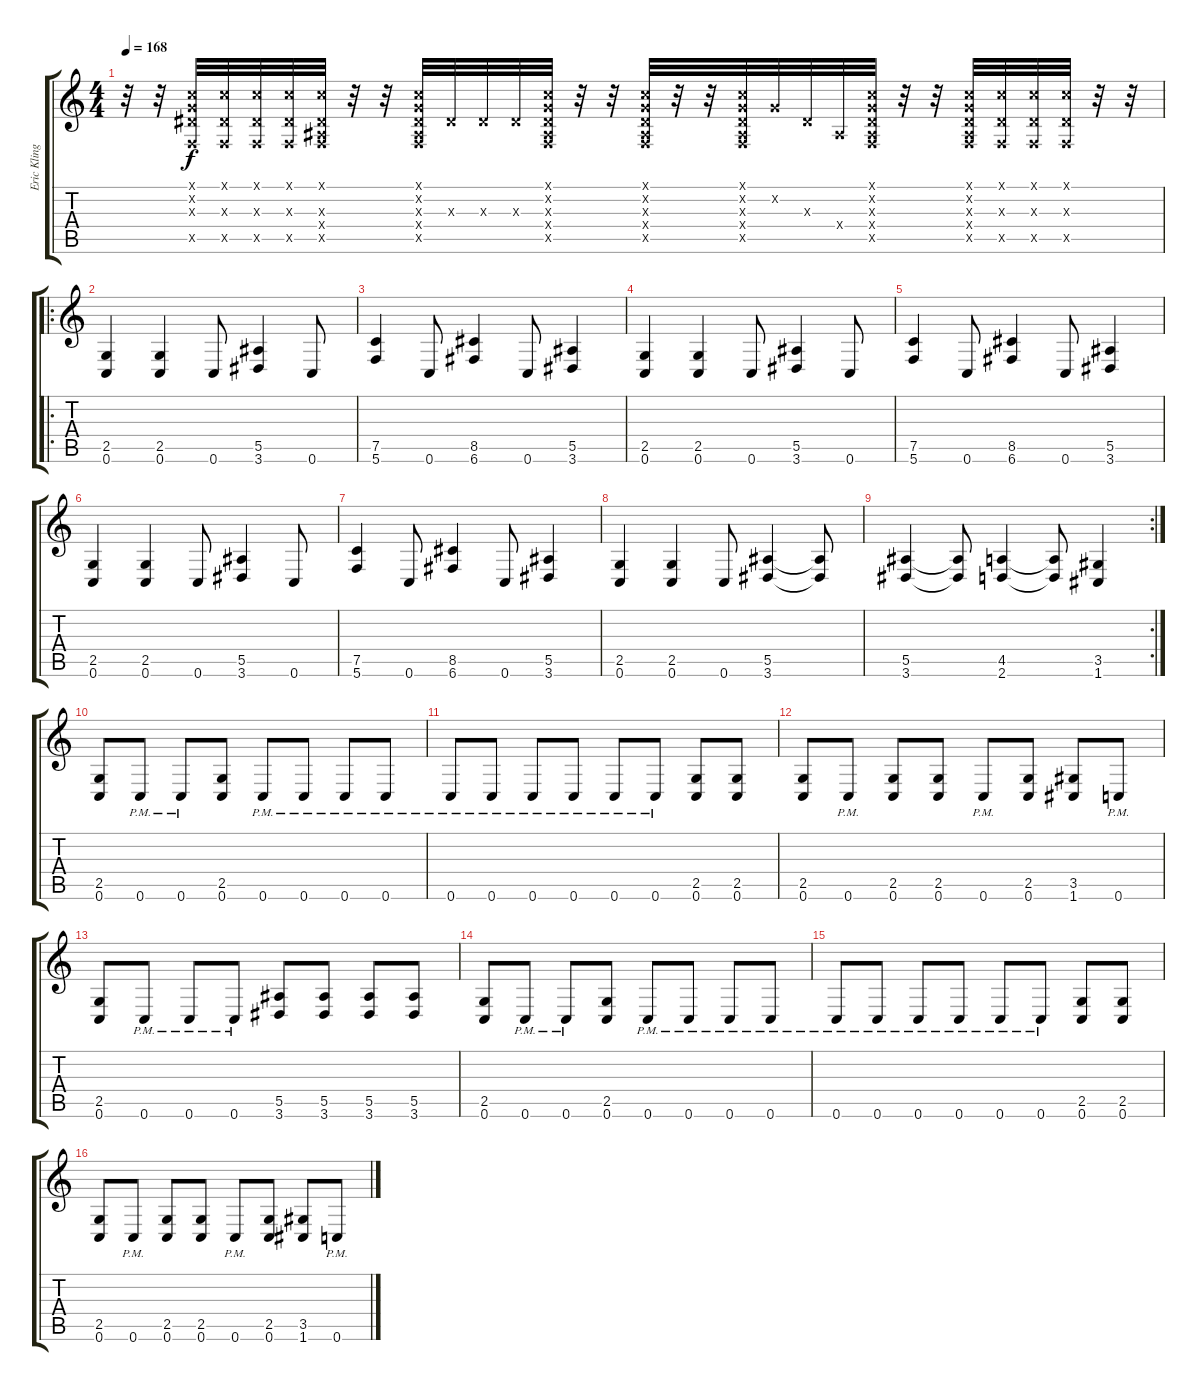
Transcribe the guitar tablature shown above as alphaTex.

\track ("Eric Klinger" "Eric Kling") {instrument distortionguitar}
\staff {score tabs}
\tuning (C4 G3 Eb3 Bb2 F2 C2) {hide}
\ts (4 4)
\tempo 168
\clef g2
\ks c
r.32{dy f volume 0 instrument distortionguitar} r.32 (0.1{x} 0.2{x} 0.3{x} 0.5{x}).32 (0.1{x} 0.3{x} 0.5{x}).32 (0.1{x} 0.3{x} 0.5{x}).32 (0.1{x} 0.3{x} 0.5{x}).32 (0.1{x} 0.3{x} 0.4{x} 0.5{x}).32 r.32 r.32 (0.1{x} 0.2{x} 0.3{x} 0.4{x} 0.5{x}).32 0.3{x}.32 0.3{x}.32 0.3{x}.32 (0.1{x} 0.2{x} 0.3{x} 0.4{x} 0.5{x}).32 r.32 r.32 (0.1{x} 0.2{x} 0.3{x} 0.4{x} 0.5{x}).32 r.32 r.32 (0.1{x} 0.2{x} 0.3{x} 0.4{x} 0.5{x}).32 0.2{x}.32 0.3{x}.32 0.4{x}.32 (0.1{x} 0.2{x} 0.3{x} 0.4{x} 0.5{x}).32 r.32 r.32 (0.1{x} 0.2{x} 0.3{x} 0.4{x} 0.5{x}).32 (0.1{x} 0.3{x} 0.5{x}).32 (0.1{x} 0.3{x} 0.5{x}).32 (0.1{x} 0.3{x} 0.5{x}).32 r.32 r.32 |
\ro
(2.5 0.6).4{volume 13} (2.5 0.6).4 0.6.8 (5.5 3.6).4 0.6.8 |
(7.5 5.6).4 0.6.8 (8.5 6.6).4 0.6.8 (5.5 3.6).4 |
(2.5 0.6).4 (2.5 0.6).4 0.6.8 (5.5 3.6).4 0.6.8 |
(7.5 5.6).4 0.6.8 (8.5 6.6).4 0.6.8 (5.5 3.6).4 |
(2.5 0.6).4 (2.5 0.6).4 0.6.8 (5.5 3.6).4 0.6.8 |
(7.5 5.6).4 0.6.8 (8.5 6.6).4 0.6.8 (5.5 3.6).4 |
(2.5 0.6).4 (2.5 0.6).4 0.6.8 (5.5 3.6).4 (5.5{t} 3.6{t}).8 |
\rc 2
(5.5 3.6).4 (5.5{t} 3.6{t}).8 (4.5 2.6).4 (4.5{t} 2.6{t}).8 (3.5 1.6).4 |
(2.5 0.6).8 0.6{pm}.8 0.6{pm}.8 (2.5 0.6).8 0.6{pm}.8 0.6{pm}.8 0.6{pm}.8 0.6{pm}.8 |
0.6{pm}.8 0.6{pm}.8 0.6{pm}.8 0.6{pm}.8 0.6{pm}.8 0.6{pm}.8 (2.5 0.6).8 (2.5 0.6).8 |
(2.5 0.6).8 0.6{pm}.8 (2.5 0.6).8 (2.5 0.6).8 0.6{pm}.8 (2.5 0.6).8 (3.5 1.6).8 0.6{pm}.8 |
(2.5 0.6).8 0.6{pm}.8 0.6{pm}.8 0.6{pm}.8 (5.5 3.6).8 (5.5 3.6).8 (5.5 3.6).8 (5.5 3.6).8 |
(2.5 0.6).8 0.6{pm}.8 0.6{pm}.8 (2.5 0.6).8 0.6{pm}.8 0.6{pm}.8 0.6{pm}.8 0.6{pm}.8 |
0.6{pm}.8 0.6{pm}.8 0.6{pm}.8 0.6{pm}.8 0.6{pm}.8 0.6{pm}.8 (2.5 0.6).8 (2.5 0.6).8 |
(2.5 0.6).8 0.6{pm}.8 (2.5 0.6).8 (2.5 0.6).8 0.6{pm}.8 (2.5 0.6).8 (3.5 1.6).8 0.6{pm}.8
